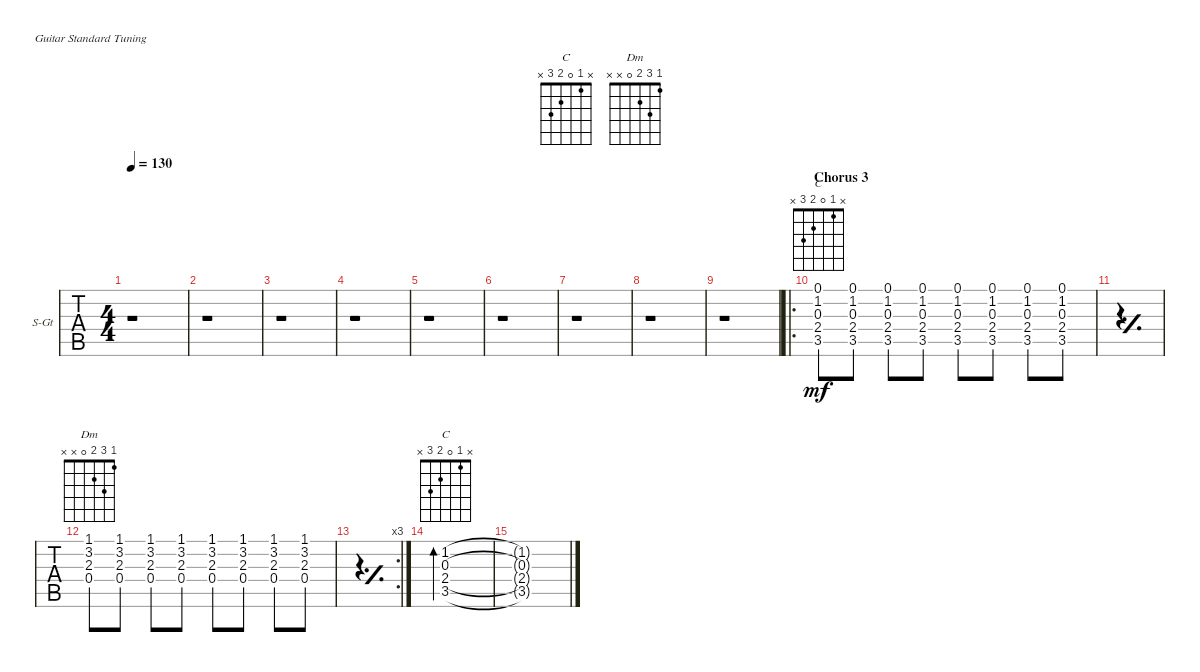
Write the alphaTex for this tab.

\defaultSystemsLayout 4
\bracketExtendMode groupsimilarinstruments
\firstSystemTrackNameOrientation horizontal
\otherSystemsTrackNameOrientation horizontal
\chordDiagramsInScore
\track ("Steel Guitar" "S-Gt") {instrument acousticguitarsteel}
\staff {tabs}
\tuning (E4 B3 G3 D3 A2 E2)
\chord ("C" 0 1 0 2 3 x)
\chord ("Dm" 1 3 2 0 x x)
\chord ("C" x 1 0 2 3 x)
\ts (4 4)
\tempo 130
\clef g2
\scale
0.333333
\ks c
r.1{dy mf} |
\scale
0.333333 r.1 |
\scale
0.333333 r.1 |
\scale
0.333333 r.1 |
\scale
0.333333 r.1 |
\scale
0.333333 r.1 |
\scale
0.333333 r.1 |
\scale
0.333333 r.1 |
\scale
0.333333 r.1 |
\ro
\section ("" "Chorus 3")
\scale
0.373737 (3.5 2.4 0.3 1.2 0.1).8{ch "C"} (3.5 2.4 0.3 1.2 0.1).8 (3.5 2.4 0.3 1.2 0.1).8 (3.5 2.4 0.3 1.2 0.1).8 (3.5 2.4 0.3 1.2 0.1).8 (3.5 2.4 0.3 1.2 0.1).8 (3.5 2.4 0.3 1.2 0.1).8 (3.5 2.4 0.3 1.2 0.1).8 |
\simile simple
\scale
0.313131 |
\simile none
\scale
0.313131 (0.4 2.3 3.2 1.1).8{ch "Dm"} (0.4 2.3 3.2 1.1).8 (0.4 2.3 3.2 1.1).8 (0.4 2.3 3.2 1.1).8 (0.4 2.3 3.2 1.1).8 (0.4 2.3 3.2 1.1).8 (0.4 2.3 3.2 1.1).8 (0.4 2.3 3.2 1.1).8 |
\rc 3
\simile simple
|
\simile none
(3.5 2.4 0.3 1.2).1{bd 51 ch "C"} |
(3.5{t} 2.4{t} 0.3{t} 1.2{t}).1
